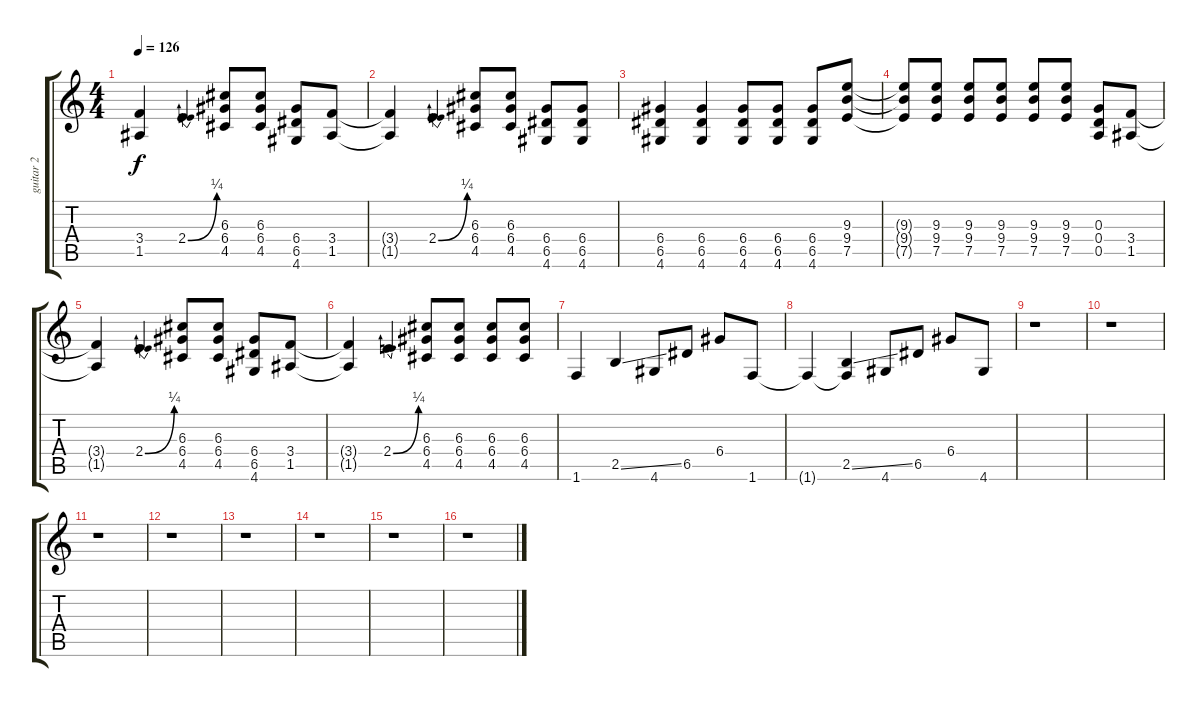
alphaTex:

\track ("guitar 2" "guitar 2") {instrument distortionguitar}
\staff {score tabs}
\tuning (E4 B3 G3 D3 A2 E2) {hide}
\ts (4 4)
\tempo 126
\clef g2
\ks c
(3.4{t} 1.5{t}).4{dy f} 2.4{be (bend 0 0 60 1)}.4 (6.3 6.4 4.5).8 (6.3 6.4 4.5).8 (6.4 6.5 4.6).8 (3.4 1.5).8 |
(3.4{t} 1.5{t}).4 2.4{be (bend 0 0 60 1)}.4 (6.3 6.4 4.5).8 (6.3 6.4 4.5).8 (6.4 6.5 4.6).8 (6.4 6.5 4.6).8 |
(6.4 6.5 4.6).4 (6.4 6.5 4.6).4 (6.4 6.5 4.6).8 (6.4 6.5 4.6).8 (6.4 6.5 4.6).8 (9.3 9.4 7.5).8 |
(9.3{t} 9.4{t} 7.5{t}).8 (9.3 9.4 7.5).8 (9.3 9.4 7.5).8 (9.3 9.4 7.5).8 (9.3 9.4 7.5).8 (9.3 9.4 7.5).8 (0.3 0.4 0.5).8 (3.4 1.5).8 |
(3.4{t} 1.5{t}).4 2.4{be (bend 0 0 60 1)}.4 (6.3 6.4 4.5).8 (6.3 6.4 4.5).8 (6.4 6.5 4.6).8 (3.4 1.5).8 |
(3.4{t} 1.5{t}).4 2.4{be (bend 0 0 60 1)}.4 (6.3 6.4 4.5).8 (6.3 6.4 4.5).8 (6.3 6.4 4.5).8 (6.3 6.4 4.5).8 |
1.6.4 2.5{ss}.4 4.6.8 6.5.8 6.4.8 1.6.8 |
1.6{t}.4 (2.5{ss} 1.6{t}).4 4.6.8 6.5.8 6.4.8 4.6.8 |
r.1 |
r.1 |
r.1 |
r.1 |
r.1 |
r.1 |
r.1 |
r.1
